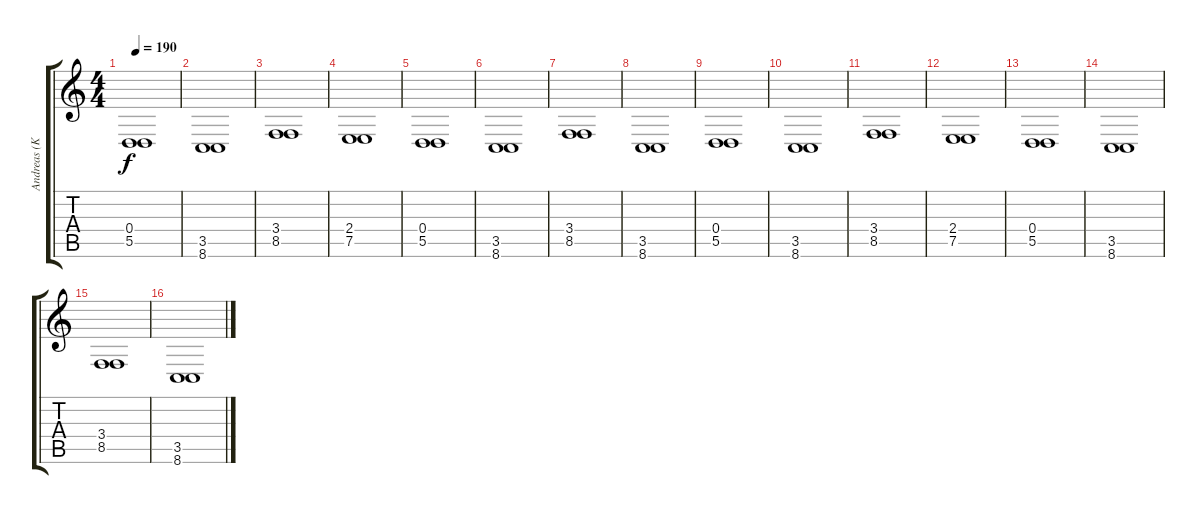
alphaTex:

\track ("Andreas (Keyboard)" "Andreas (K") {instrument tremolostrings}
\staff {score tabs}
\tuning (E4 B3 G3 D3 A2 E2) {hide}
\ts (4 4)
\tempo 190
\clef g2
\ks c
(0.4 5.5).1{dy f} |
(3.5 8.6).1 |
(3.4 8.5).1 |
(2.4 7.5).1 |
(0.4 5.5).1 |
(3.5 8.6).1 |
(3.4 8.5).1 |
(3.5 8.6).1 |
(0.4 5.5).1 |
(3.5 8.6).1 |
(3.4 8.5).1 |
(2.4 7.5).1 |
(0.4 5.5).1 |
(3.5 8.6).1 |
(3.4 8.5).1 |
(3.5 8.6).1
